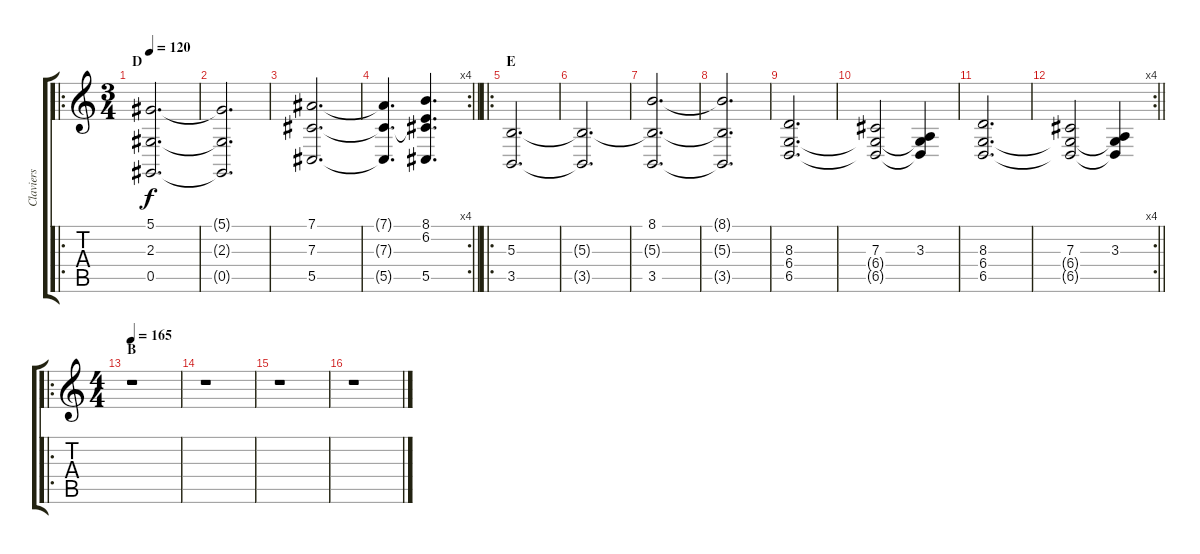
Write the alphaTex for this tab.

\track ("Claviers" "Claviers") {instrument choiraahs}
\staff {score tabs}
\tuning (Eb4 Bb3 Gb3 Db3 Ab2 Eb2) {hide}
\ro
\ts (3 4)
\section ("" "D")
\tempo 120
\clef g2
\ks c
(5.1 2.3 0.5).2{d dy f volume 6} |
(5.1{t} 2.3{t} 0.5{t}).2{d} |
(7.1 7.3 5.5).2{d} |
\rc 4
\barLineRight lightlight
(7.1{t} 7.3{t} 5.5{t}).4{d} (8.1 6.2 7.3{t} 5.5).4{d} |
\ro
\section ("" "E")
(5.3 3.5).2{d} |
(5.3{t} 3.5{t}).2{d} |
(8.1 5.3{t} 3.5).2{d} |
(8.1{t} 5.3{t} 3.5{t}).2{d} |
(8.3 6.4 6.5).2{d} |
(7.3 6.4{t} 6.5{t}).2 (3.3 6.4{t} 6.5{t}).4 |
(8.3 6.4 6.5).2{d} |
\rc 4
\barLineRight lightlight
(7.3 6.4{t} 6.5{t}).2 (3.3 6.4{t} 6.5{t}).4 |
\ro
\ts (4 4)
\section ("" "B")
\tempo 165
r.1 |
r.1 |
r.1 |
r.1
